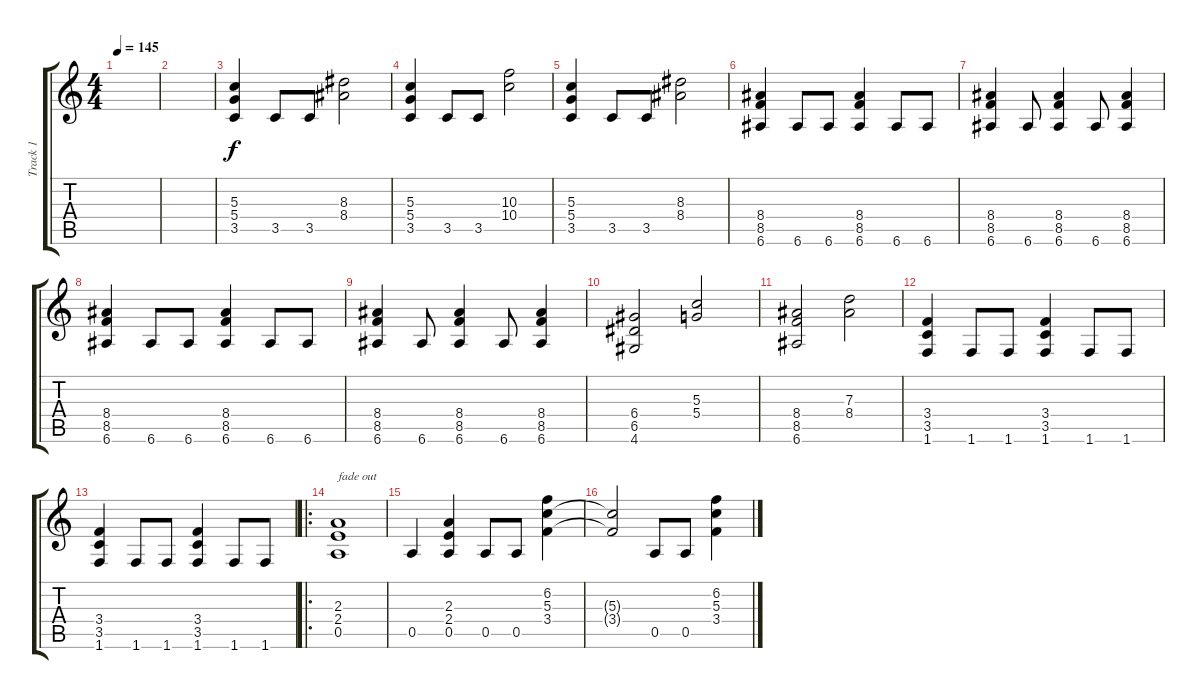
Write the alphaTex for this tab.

\track ("Track 1" "Track 1") {instrument distortionguitar}
\staff {score tabs}
\tuning (E4 B3 G3 D3 A2 E2) {hide}
\ts (4 4)
\tempo 145
\clef g2
\ks c
|
|
(5.3 5.4 3.5).4 3.5.8 3.5.8 (8.3 8.4).2 |
(5.3 5.4 3.5).4 3.5.8 3.5.8 (10.3 10.4).2 |
(5.3 5.4 3.5).4 3.5.8 3.5.8 (8.3 8.4).2 |
(8.4 8.5 6.6).4 6.6.8 6.6.8 (8.4 8.5 6.6).4 6.6.8 6.6.8 |
(8.4 8.5 6.6).4 6.6.8 (8.4 8.5 6.6).4 6.6.8 (8.4 8.5 6.6).4 |
(8.4 8.5 6.6).4 6.6.8 6.6.8 (8.4 8.5 6.6).4 6.6.8 6.6.8 |
(8.4 8.5 6.6).4 6.6.8 (8.4 8.5 6.6).4 6.6.8 (8.4 8.5 6.6).4 |
(6.4 6.5 4.6).2 (5.3 5.4).2 |
(8.4 8.5 6.6).2 (7.3 8.4).2 |
(3.4 3.5 1.6).4 1.6.8 1.6.8 (3.4 3.5 1.6).4 1.6.8 1.6.8 |
(3.4 3.5 1.6).4 1.6.8 1.6.8 (3.4 3.5 1.6).4 1.6.8 1.6.8 |
\ro
(2.3 2.4 0.5).1{txt "fade out"} |
0.5.4 (2.3 2.4 0.5).4 0.5.8 0.5.8 (6.2 5.3 3.4).4 |
(5.3{t} 3.4{t}).2 0.5.8 0.5.8 (6.2 5.3 3.4).4
